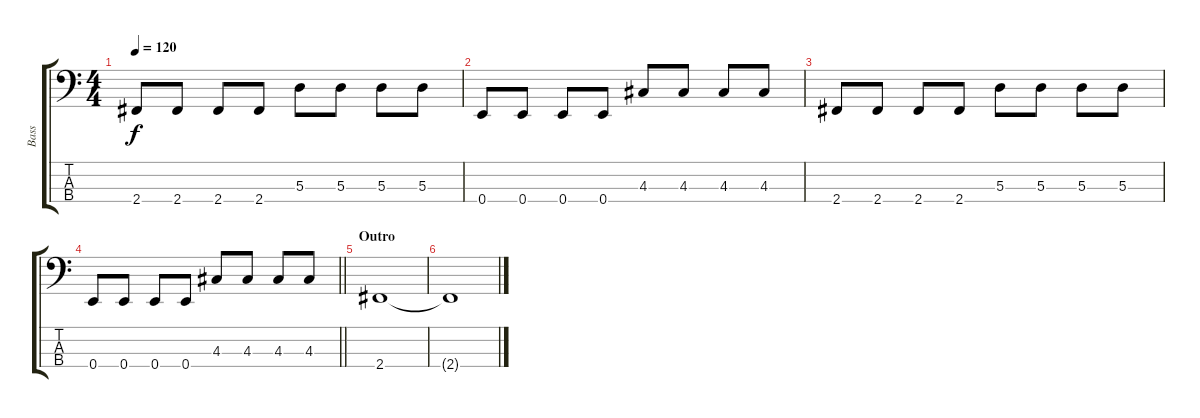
\track ("Bass" "Bass") {instrument electricbassfinger}
\staff {score tabs}
\tuning (G2 D2 A1 E1) {hide}
\ts (4 4)
\tempo 120
\clef f4
\ks c
2.4.8{dy f volume 7} 2.4.8 2.4.8 2.4.8 5.3.8 5.3.8 5.3.8 5.3.8 |
0.4.8 0.4.8 0.4.8 0.4.8 4.3.8 4.3.8 4.3.8 4.3.8 |
2.4.8{volume 7} 2.4.8 2.4.8 2.4.8 5.3.8 5.3.8 5.3.8 5.3.8 |
\barLineRight lightlight
0.4.8 0.4.8 0.4.8 0.4.8 4.3.8 4.3.8 4.3.8 4.3.8 |
\section ("" "Outro")
2.4.1 |
2.4{t}.1
